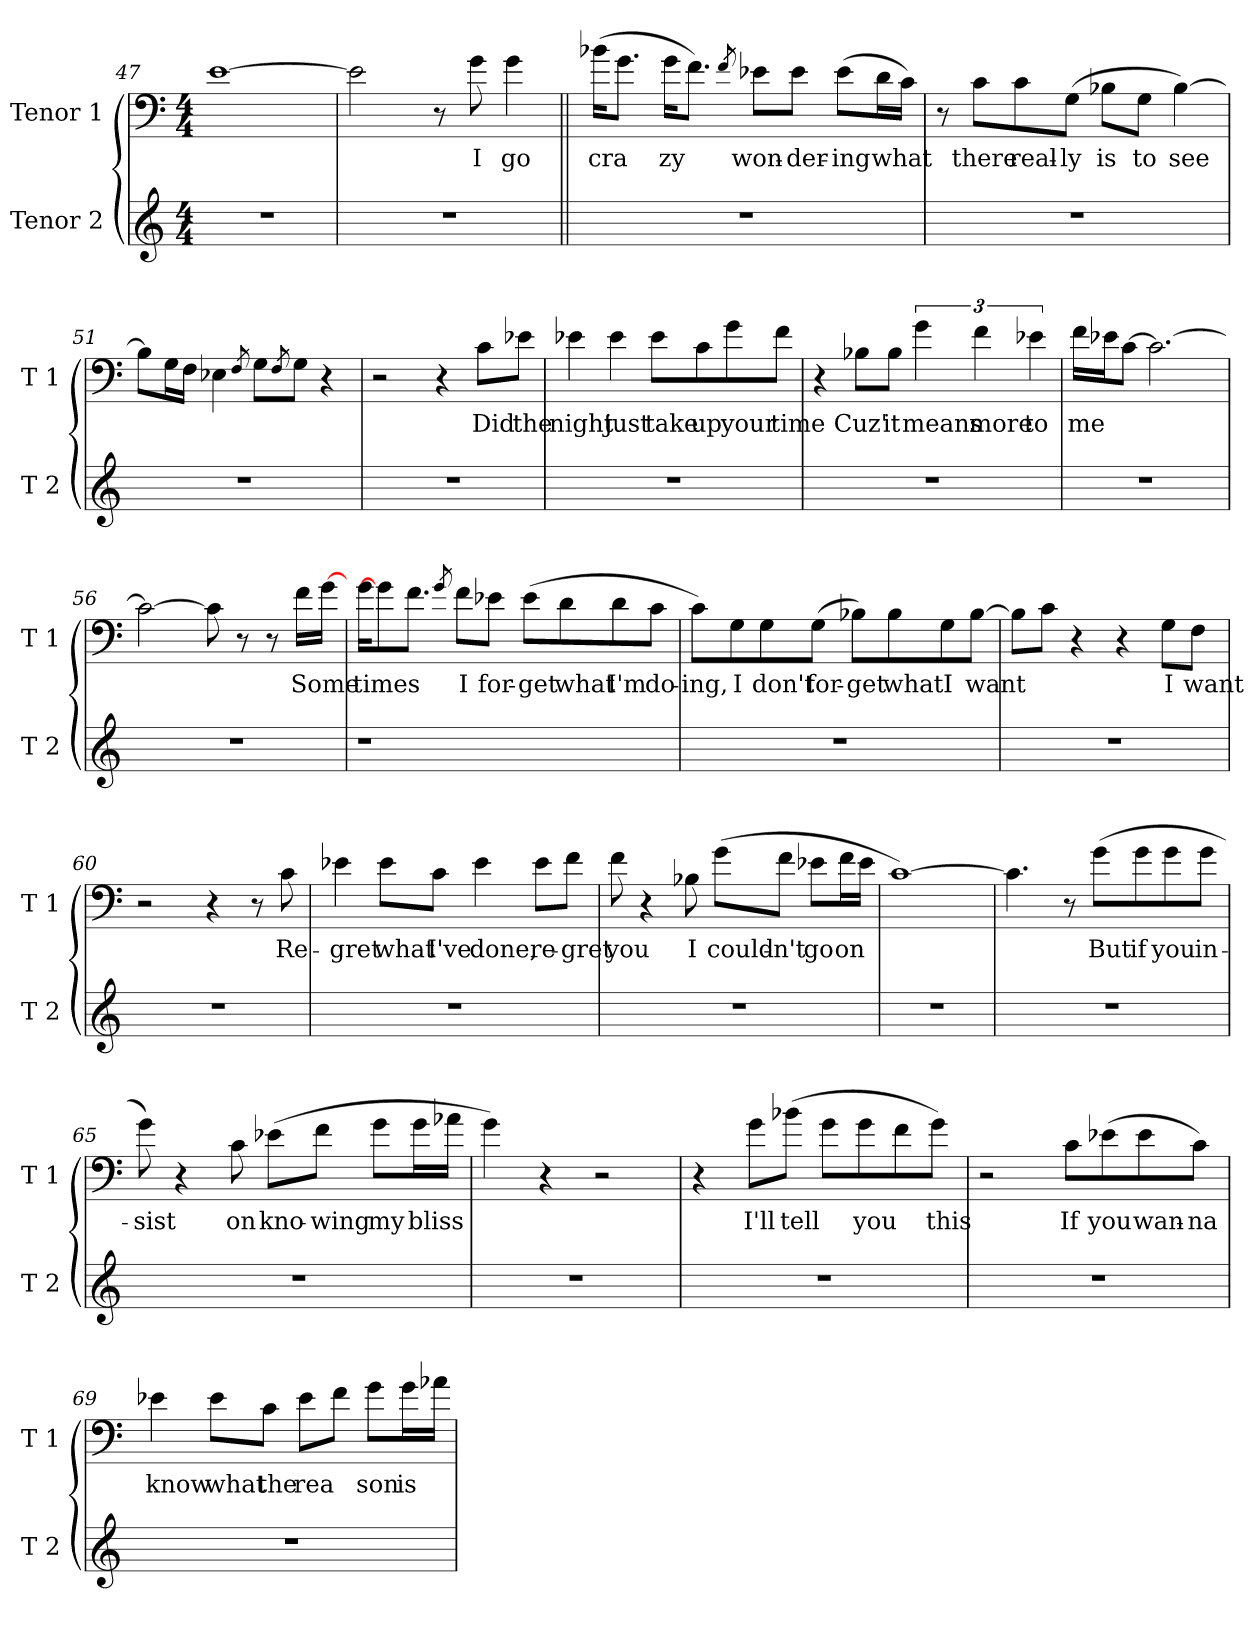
**kern	**kern	**text
*part2	*part1	*part1
*staff2	*staff1	*staff1
*I"Tenor 2	*I"Tenor 1	*
*I'T 2	*I'T 1	*
*clefG2	*clefF4	*
*k[]	*k[]	*
*C:	*C:	*
*M4/4	*M4/4	*
=47	=47	=47
1r	[1e	.
=48	=48	=48
1r	2e\]	.
!	!	!LO:LY:b
.	8r	\!
!	!	!LO:LY:b
.	8g\	I
!	!	!LO:LY:b
.	4g\	go
!!LO:LB:g=z
=49||	=49||	=49||
!	!	!LO:LY:b
1r	(>16b-X\KL	cra
.	8.g\J	.
!	!	!LO:LY:b
.	16g\KL	zy
.	8.f\J)	.
.	8qf/	.
!	!	!LO:LY:b
.	8e-X\L	won-
!	!	!LO:LY:b
.	8e-\J	-der-
!	!	!LO:LY:b
.	(>8e-\L	-ing
!	!	!LO:LY:b
.	16d\L	what
.	16c\JJ)	.
=50	=50	=50
1r	8r	.
!	!	!LO:LY:b
.	8c\L	there
!	!	!LO:LY:b
.	8c\	real-
!	!	!LO:LY:b
.	(>8G\J	-ly
!	!	!LO:LY:b
.	8B-X\L	is
!	!	!LO:LY:b
.	8G\J	to
!	!	!LO:LY:b
.	[4B-\)	see
=51	=51	=51
1r	8B-\L]	.
.	16G\L	.
.	16F\JJ	.
.	4E-X\	.
.	8qF/	.
.	8G\L	.
.	8qF/	.
.	8G\J	.
!	!	!LO:LY:b
.	4r	.
=52	=52	=52
1r	2r	.
.	4r	.
!	!	!LO:LY:b
.	8c\L	Did
!	!	!LO:LY:b
.	8e-X\J	the
!!LO:LB:g=z
=53	=53	=53
!	!	!LO:LY:b
1r	4e-X\	night
!	!	!LO:LY:b
.	4e-\	just
!	!	!LO:LY:b
.	8e-\L	take
!	!	!LO:LY:b
.	8c\	up
!	!	!LO:LY:b
.	8g\	your
!	!	!LO:LY:b
.	8f\J	time
=54	=54	=54
!	!	!LO:LY:b
1r	4r	?
!	!	!LO:LY:b
.	8B-X\L	Cuz'
!	!	!LO:LY:b
.	8B-\J	it
!	!	!LO:LY:b
.	6g\	means
!	!	!LO:LY:b
.	6f\	more
!	!	!LO:LY:b
.	6e-X\	to
=55	=55	=55
!	!	!LO:LY:b
1r	16f\LL	me
.	16e-X\J	.
.	[8c\J	.
.	2.c\_	.
=56	=56	=56
1r	2c\_	.
.	8c\]	.
!	!	!LO:LY:b
.	8r	.
.	8r	.
!	!	!LO:LY:b
.	16f\KL	Some
.	[16g\J	.
!!LO:LB:g=z
=57	=57	=57
!	!	!LO:LY:b
1r	16g\KL	times
.	8g\J]	.
.	8.f\J	.
.	8qg/	.
!	!	!LO:LY:b
.	8f\L	I
!	!	!LO:LY:b
.	8e-X\J	for-
!	!	!LO:LY:b
.	(>8e-\L	-get
!	!	!LO:LY:b
.	8d\	what
!	!	!LO:LY:b
.	8d\	I'm
!	!	!LO:LY:b
8ryy	8c\J	do-
=58	=58	=58
!	!	!LO:LY:b
1r	8c\L)	-ing,
!	!	!LO:LY:b
.	8G\	I
!	!	!LO:LY:b
.	8G\	don't
!	!	!LO:LY:b
.	(>8G\J	for-
!	!	!LO:LY:b
.	8B-X\L)	-get
!	!	!LO:LY:b
.	8B-\	what
!	!	!LO:LY:b
.	8G\	I
!	!	!LO:LY:b
.	[8B-\J	want
=59	=59	=59
1r	8B-\L]	.
.	8c\J	.
!	!	!LO:LY:b
.	4r	,
.	4r	.
!	!	!LO:LY:b
.	8G\L	I
!	!	!LO:LY:b
.	8F\J	want
=60	=60	=60
!	!	!LO:LY:b
1r	2r	.
.	4r	.
.	8r	.
!	!	!LO:LY:b
.	8c\	Re-
!!LO:PB:g=z
=61	=61	=61
!	!	!LO:LY:b
1r	4e-X\	-gret
!	!	!LO:LY:b
.	8e-\L	what
!	!	!LO:LY:b
.	8c\J	I've
!	!	!LO:LY:b
.	4e-\	done,
!	!	!LO:LY:b
.	8e-\L	re-
!	!	!LO:LY:b
.	8f\J	-gret
=62	=62	=62
!	!	!LO:LY:b
1r	8f\	you
!	!	!LO:LY:b
.	4r	?
!	!	!LO:LY:b
.	8B-X\	I
!	!	!LO:LY:b
.	(>8g\L	could-
!	!	!LO:LY:b
.	8f\J	-n't
!	!	!LO:LY:b
.	8e-X\L	go
!	!	!LO:LY:b
.	16f\L	on
.	16e-\JJ	.
=63	=63	=63
1r	[1c)	.
=64	=64	=64
1r	4.c\]	.
!	!	!LO:LY:b
.	8r	\!
!	!	!LO:LY:b
.	(>8g\L	But
!	!	!LO:LY:b
.	8g\	if
!	!	!LO:LY:b
.	8g\	you
!	!	!LO:LY:b
.	8g\J	in-
!!LO:LB:g=z
=65	=65	=65
!	!	!LO:LY:b
1r	8g\)	-sist
!	!	!LO:LY:b
.	4r	,
!	!	!LO:LY:b
.	8c\	on
!	!	!LO:LY:b
.	(>8e-X\L	kno-
!	!	!LO:LY:b
.	8f\J	-wing
!	!	!LO:LY:b
.	8g\L	my
!	!	!LO:LY:b
.	16g\L	bliss
.	16a-X\JJ	.
=66	=66	=66
1r	4g\)	.
!	!	!LO:LY:b
.	4r	,
.	2r	.
=67	=67	=67
1r	4r	.
!	!	!LO:LY:b
.	8g\L	I'll
!	!	!LO:LY:b
.	(>8b-X\J	tell
.	8g\L	.
!	!	!LO:LY:b
.	8g\	you
.	8f\	.
!	!	!LO:LY:b
.	8g\J)	this
=68	=68	=68
!	!	!LO:LY:b
1r	2r	\!
!	!	!LO:LY:b
.	8c\L	If
!	!	!LO:LY:b
.	(>8e-X\	you
!	!	!LO:LY:b
.	8e-\	wan-
!	!	!LO:LY:b
.	8c\J)	-na
!!LO:LB:g=z
=69	=69	=69
!	!	!LO:LY:b
1r	4e-X\	know
!	!	!LO:LY:b
.	8e-\L	what
!	!	!LO:LY:b
.	8c\J	the
!	!	!LO:LY:b
.	8e-\L	rea
.	8f\J	.
!	!	!LO:LY:b
.	8g\L	son
!	!	!LO:LY:b
.	16g\L	is
.	16a-X\JJ	.
=	=	=
*-	*-	*-
